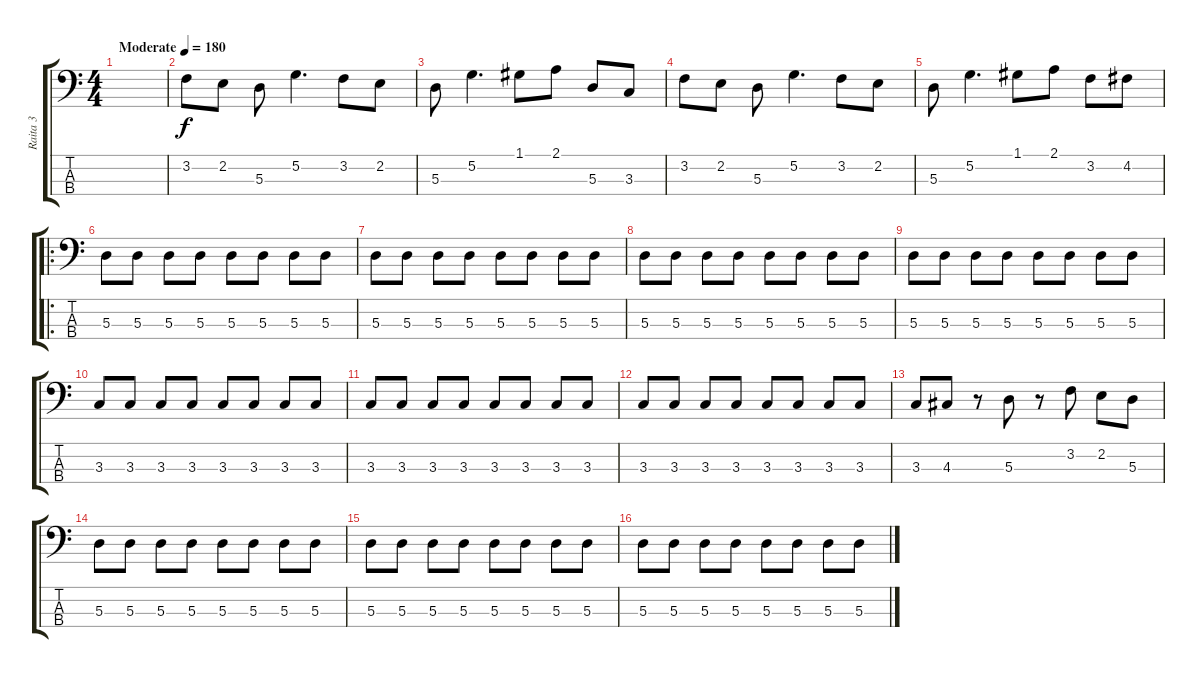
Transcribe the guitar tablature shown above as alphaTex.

\track ("Raita 3" "Raita 3") {instrument electricbassfinger}
\staff {score tabs}
\tuning (G2 D2 A1 E1) {hide}
\ts (4 4)
\tempo (180 "Moderate")
\clef f4
\ks c
|
3.2.8 2.2.8 5.3.8 5.2.4{d} 3.2.8 2.2.8 |
5.3.8 5.2.4{d} 1.1.8 2.1.8 5.3.8 3.3.8 |
3.2.8 2.2.8 5.3.8 5.2.4{d} 3.2.8 2.2.8 |
5.3.8 5.2.4{d} 1.1.8 2.1.8 3.2.8 4.2.8 |
\ro
5.3.8 5.3.8 5.3.8 5.3.8 5.3.8 5.3.8 5.3.8 5.3.8 |
5.3.8 5.3.8 5.3.8 5.3.8 5.3.8 5.3.8 5.3.8 5.3.8 |
5.3.8 5.3.8 5.3.8 5.3.8 5.3.8 5.3.8 5.3.8 5.3.8 |
5.3.8 5.3.8 5.3.8 5.3.8 5.3.8 5.3.8 5.3.8 5.3.8 |
3.3.8 3.3.8 3.3.8 3.3.8 3.3.8 3.3.8 3.3.8 3.3.8 |
3.3.8 3.3.8 3.3.8 3.3.8 3.3.8 3.3.8 3.3.8 3.3.8 |
3.3.8 3.3.8 3.3.8 3.3.8 3.3.8 3.3.8 3.3.8 3.3.8 |
3.3.8 4.3.8 r.8 5.3.8 r.8 3.2.8 2.2.8 5.3.8 |
5.3.8 5.3.8 5.3.8 5.3.8 5.3.8 5.3.8 5.3.8 5.3.8 |
5.3.8 5.3.8 5.3.8 5.3.8 5.3.8 5.3.8 5.3.8 5.3.8 |
5.3.8 5.3.8 5.3.8 5.3.8 5.3.8 5.3.8 5.3.8 5.3.8
